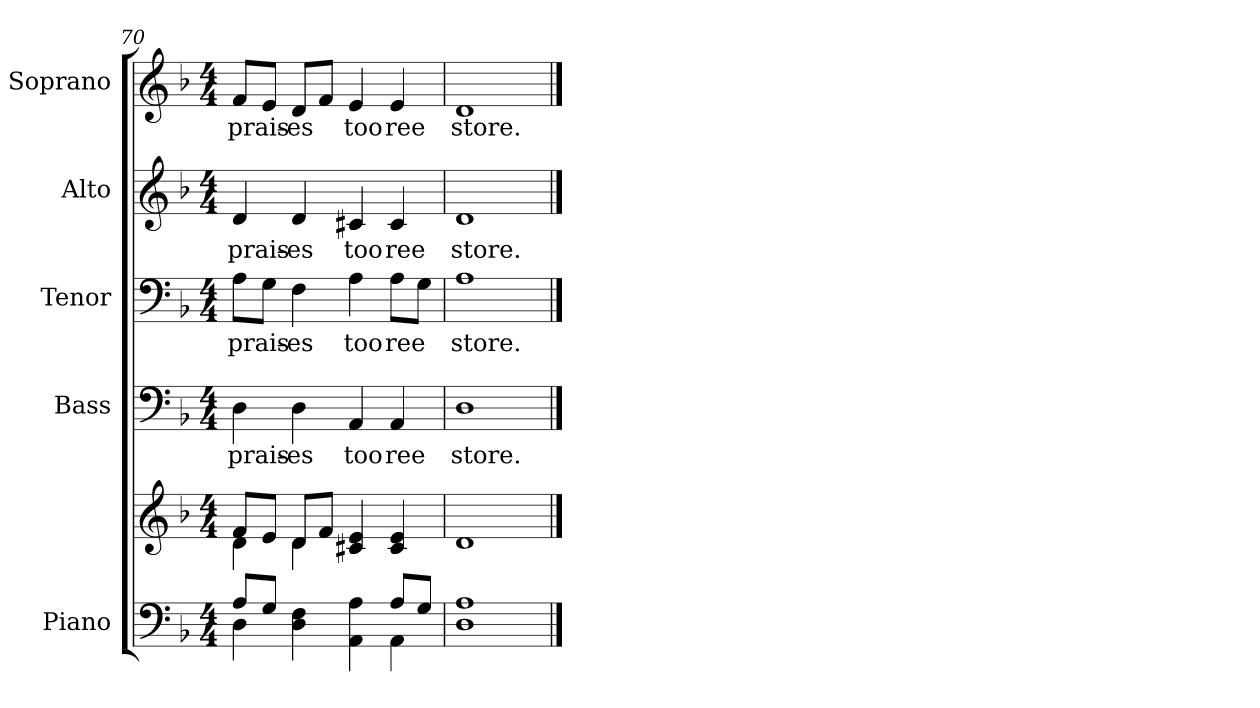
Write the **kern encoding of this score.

**kern	**kern	**kern	**text	**kern	**text	**kern	**text	**kern	**text
*part5	*part5	*part4	*part4	*part3	*part3	*part2	*part2	*part1	*part1
*staff6	*staff5	*staff4	*staff4	*staff3	*staff3	*staff2	*staff2	*staff1	*staff1
*I"Piano	*	*I"Bass	*	*I"Tenor	*	*I"Alto	*	*I"Soprano	*
*I'Pno.	*	*I'B.	*	*I'T.	*	*I'A.	*	*I'S.	*
!!LO:PB:g=z
*clefF4	*clefG2	*clefF4	*	*clefF4	*	*clefG2	*	*clefG2	*
*k[b-]	*k[b-]	*k[b-]	*	*k[b-]	*	*k[b-]	*	*k[b-]	*
*F:	*F:	*F:	*	*F:	*	*F:	*	*F:	*
*M4/4	*M4/4	*M4/4	*	*M4/4	*	*M4/4	*	*M4/4	*
=70	=70	=70	=70	=70	=70	=70	=70	=70	=70
*^	*^	*	*	*	*	*	*	*	*
!	!	!	!	!	!LO:LY:b:color=#000000	!	!	!	!	!	!
!	!	!	!	!	!	!	!LO:LY:b:color=#000000	!	!	!	!
!	!	!	!	!	!	!	!	!	!LO:LY:b:color=#000000	!	!
!	!	!	!	!	!	!	!	!	!	!	!LO:LY:b:color=#000000
8Ai/L	4Di\	8fi/L	4di\	4Di\	prais-	8Ai\L	prais-	4di/	prais-	8fi/L	prais-
8Gi/J	.	8ei/J	.	.	.	8Gi\J	.	.	.	8ei/J	.
!	!	!	!	!	!LO:LY:b:color=#000000	!	!	!	!	!	!
!	!	!	!	!	!	!	!LO:LY:b:color=#000000	!	!	!	!
!	!	!	!	!	!	!	!	!	!LO:LY:b:color=#000000	!	!
!	!	!	!	!	!	!	!	!	!	!	!LO:LY:b:color=#000000
4Di\ 4Fi	4ryy	8di/L	4di\	4Di\	-es	4Fi\	-es	4di/	-es	8di/L	-es
.	.	8fi/J	.	.	.	.	.	.	.	8fi/J	.
!	!	!	!	!	!LO:LY:b:color=#000000	!	!	!	!	!	!
!	!	!	!	!	!	!	!LO:LY:b:color=#000000	!	!	!	!
!	!	!	!	!	!	!	!	!	!LO:LY:b:color=#000000	!	!
!	!	!	!	!	!	!	!	!	!	!	!LO:LY:b:color=#000000
4AAi\ 4Ai	4ryy	4c#Xi/ 4ei	2ryy	4AAi/	too	4Ai\	too	4c#Xi/	too	4ei/	too
!	!	!	!	!	!LO:LY:b:color=#000000	!	!	!	!	!	!
!	!	!	!	!	!	!	!LO:LY:b:color=#000000	!	!	!	!
!	!	!	!	!	!	!	!	!	!LO:LY:b:color=#000000	!	!
!	!	!	!	!	!	!	!	!	!	!	!LO:LY:b:color=#000000
8Ai/L	4AAi\	4c#i/ 4ei	.	4AAi/	ree	8Ai\L	ree	4c#i/	ree	4ei/	ree
8Gi/J	.	.	.	.	.	8Gi\J	.	.	.	.	.
*v	*v	*	*	*	*	*	*	*	*	*	*
*	*v	*v	*	*	*	*	*	*	*	*
=71	=71	=71	=71	=71	=71	=71	=71	=71	=71
!	!	!	!LO:LY:b:color=#000000	!	!	!	!	!	!
!	!	!	!	!	!LO:LY:b:color=#000000	!	!	!	!
!	!	!	!	!	!	!	!LO:LY:b:color=#000000	!	!
!	!	!	!	!	!	!	!	!	!LO:LY:b:color=#000000
1Di 1Ai	1di	1Di	store.	1Ai	store.	1di	store.	1di	store.
==	==	==	==	==	==	==	==	==	==
*-	*-	*-	*-	*-	*-	*-	*-	*-	*-
